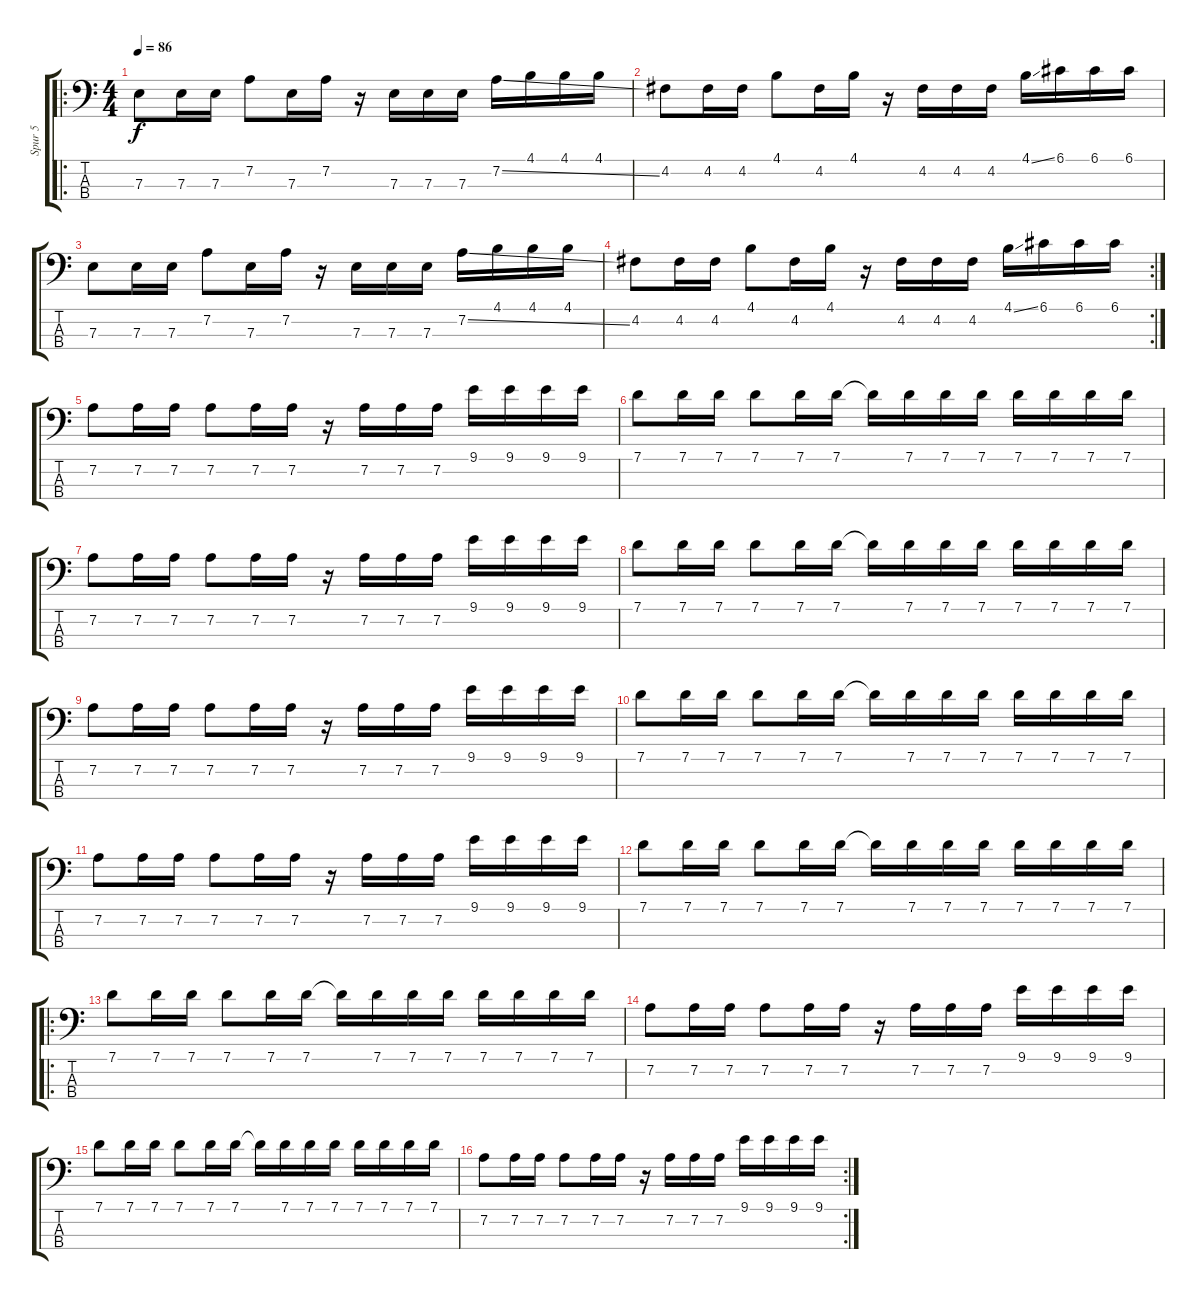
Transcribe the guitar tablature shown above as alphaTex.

\track ("Spur 5" "Spur 5") {instrument electricbassfinger}
\staff {score tabs}
\tuning (G2 D2 A1 E1) {hide}
\ro
\ts (4 4)
\tempo 86
\clef f4
\ks c
7.3.8{dy f} 7.3.16 7.3.16 7.2.8 7.3.16 7.2.16 r.16 7.3.16 7.3.16 7.3.16 7.2{ss}.16 4.1.16 4.1.16 4.1.16 |
4.2.8 4.2.16 4.2.16 4.1.8 4.2.16 4.1.16 r.16 4.2.16 4.2.16 4.2.16 4.1{ss}.16 6.1.16 6.1.16 6.1.16 |
7.3.8 7.3.16 7.3.16 7.2.8 7.3.16 7.2.16 r.16 7.3.16 7.3.16 7.3.16 7.2{ss}.16 4.1.16 4.1.16 4.1.16 |
\rc 2
4.2.8 4.2.16 4.2.16 4.1.8 4.2.16 4.1.16 r.16 4.2.16 4.2.16 4.2.16 4.1{ss}.16 6.1.16 6.1.16 6.1.16 |
7.2.8 7.2.16 7.2.16 7.2.8 7.2.16 7.2.16 r.16 7.2.16 7.2.16 7.2.16 9.1.16 9.1.16 9.1.16 9.1.16 |
7.1.8 7.1.16 7.1.16 7.1.8 7.1.16 7.1.16 7.1{t}.16 7.1.16 7.1.16 7.1.16 7.1.16 7.1.16 7.1.16 7.1.16 |
7.2.8 7.2.16 7.2.16 7.2.8 7.2.16 7.2.16 r.16 7.2.16 7.2.16 7.2.16 9.1.16 9.1.16 9.1.16 9.1.16 |
7.1.8 7.1.16 7.1.16 7.1.8 7.1.16 7.1.16 7.1{t}.16 7.1.16 7.1.16 7.1.16 7.1.16 7.1.16 7.1.16 7.1.16 |
7.2.8 7.2.16 7.2.16 7.2.8 7.2.16 7.2.16 r.16 7.2.16 7.2.16 7.2.16 9.1.16 9.1.16 9.1.16 9.1.16 |
7.1.8 7.1.16 7.1.16 7.1.8 7.1.16 7.1.16 7.1{t}.16 7.1.16 7.1.16 7.1.16 7.1.16 7.1.16 7.1.16 7.1.16 |
7.2.8 7.2.16 7.2.16 7.2.8 7.2.16 7.2.16 r.16 7.2.16 7.2.16 7.2.16 9.1.16 9.1.16 9.1.16 9.1.16 |
7.1.8 7.1.16 7.1.16 7.1.8 7.1.16 7.1.16 7.1{t}.16 7.1.16 7.1.16 7.1.16 7.1.16 7.1.16 7.1.16 7.1.16 |
\ro
7.1.8 7.1.16 7.1.16 7.1.8 7.1.16 7.1.16 7.1{t}.16 7.1.16 7.1.16 7.1.16 7.1.16 7.1.16 7.1.16 7.1.16 |
7.2.8 7.2.16 7.2.16 7.2.8 7.2.16 7.2.16 r.16 7.2.16 7.2.16 7.2.16 9.1.16 9.1.16 9.1.16 9.1.16 |
7.1.8 7.1.16 7.1.16 7.1.8 7.1.16 7.1.16 7.1{t}.16 7.1.16 7.1.16 7.1.16 7.1.16 7.1.16 7.1.16 7.1.16 |
\rc 2
7.2.8 7.2.16 7.2.16 7.2.8 7.2.16 7.2.16 r.16 7.2.16 7.2.16 7.2.16 9.1.16 9.1.16 9.1.16 9.1.16
